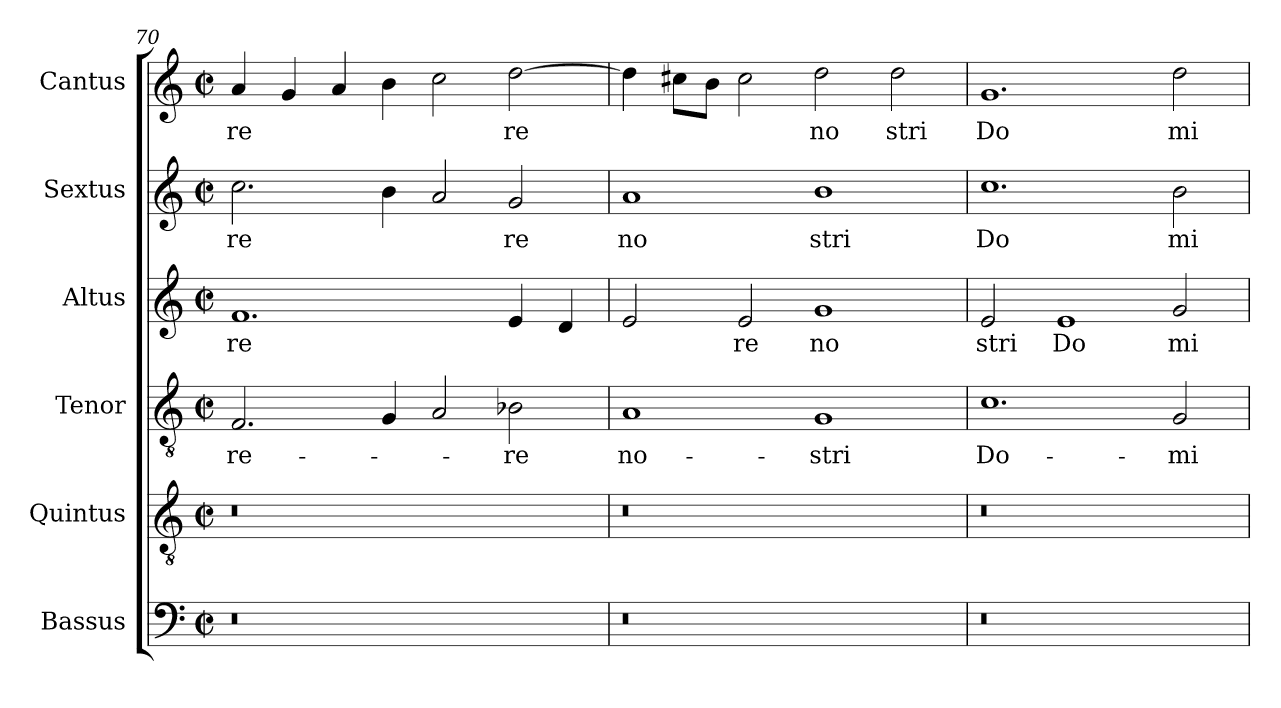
**kern	**kern	**kern	**text	**kern	**text	**kern	**text	**kern	**text
*part6	*part5	*part4	*part4	*part3	*part3	*part2	*part2	*part1	*part1
*staff6	*staff5	*staff4	*staff4	*staff3	*staff3	*staff2	*staff2	*staff1	*staff1
*I"Bassus	*I"Quintus	*I"Tenor	*	*I"Altus	*	*I"Sextus	*	*I"Cantus	*
*clefF4	*clefGv2	*clefGv2	*	*clefG2	*	*clefG2	*	*clefG2	*
*M2/2	*M2/2	*M2/2	*	*M2/2	*	*M2/2	*	*M2/2	*
*met(c|)	*met(c|)	*met(c|)	*	*met(c|)	*	*met(c|)	*	*met(c|)	*
=70	=70	=70	=70	=70	=70	=70	=70	=70	=70
!	!	!	!LO:LY:b:cj	!	!LO:LY:b:cj	!	!LO:LY:b:cj	!	!LO:LY:b:cj
0r	0r	2.F/	-re-	1.f	re	2.cc\	re	4a/	re
.	.	.	.	.	.	.	.	4g/	.
.	.	.	.	.	.	.	.	4a/	.
.	.	4G/	.	.	.	4b\	.	4b\	.
.	.	2A/	.	.	.	2a/	.	2cc\	.
!	!	!	!LO:LY:b:cj	!	!	!	!LO:LY:b:cj	!	!LO:LY:b:cj
.	.	2B-X\	-re	4e/	.	2g/	re	[>2dd\	re
.	.	.	.	4d/	.	.	.	.	.
=71	=71	=71	=71	=71	=71	=71	=71	=71	=71
!	!	!	!LO:LY:b:cj	!	!	!	!LO:LY:b:cj	!	!
0r	0r	1A	no-	2e/	.	1a	no	4dd\]	.
.	.	.	.	.	.	.	.	8cc#\L	.
.	.	.	.	.	.	.	.	8b\J	.
!	!	!	!	!	!LO:LY:b:cj	!	!	!	!
.	.	.	.	2e/	re	.	.	2cc#\	.
!	!	!	!LO:LY:b:cj	!	!LO:LY:b:cj	!	!LO:LY:b:cj	!	!LO:LY:b:cj
.	.	1G	-stri	1g	no	1b	stri	2dd\	no
!	!	!	!	!	!	!	!	!	!LO:LY:b:cj
.	.	.	.	.	.	.	.	2dd\	stri
=72	=72	=72	=72	=72	=72	=72	=72	=72	=72
!	!	!	!LO:LY:b:cj	!	!LO:LY:b:cj	!	!LO:LY:b:cj	!	!LO:LY:b:cj
0r	0r	1.c	Do-	2e/	stri	1.cc	Do	1.g	Do
!	!	!	!	!	!LO:LY:b:cj	!	!	!	!
.	.	.	.	1e	Do	.	.	.	.
!	!	!	!LO:LY:b:cj	!	!LO:LY:b:cj	!	!LO:LY:b:cj	!	!LO:LY:b:cj
.	.	2G/	-mi-	2g/	mi	2b\	mi	2dd\	mi
=	=	=	=	=	=	=	=	=	=
*-	*-	*-	*-	*-	*-	*-	*-	*-	*-
